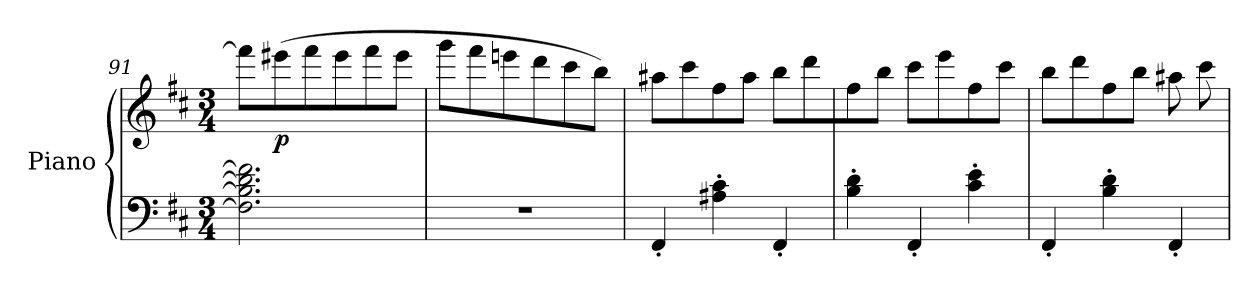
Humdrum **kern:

**kern	**kern	**dynam
*part1	*part1	*part1
*staff2	*staff1	*staff1/2
*I"Piano	*	*
*I'Pno	*	*
*clefF4	*clefG2	*
*k[f#c#]	*k[f#c#]	*
*D:	*D:	*
*M3/4	*M3/4	*
=91	=91	=91
2.F#\] 2.B\] 2.d\] 2.f#\]	8fff#\L]	.
!	!	!LO:DY:b
.	(8eee#X\	p
.	8fff#\	.
.	8eee#\	.
.	8fff#\	.
.	8eee#\J	.
=92	=92	=92
2.r	8ggg\L	.
.	8fff#\	.
.	8eeen\	.
.	8ddd\	.
.	8ccc#\	.
.	8bb\J)	.
=93	=93	=93
4FF#'/	8aa#X\L	.
.	8ccc#\	.
4A#X\' 4c#\'	8ff#\	.
.	8aa#\J	.
4FF#'/	8bb\L	.
.	8ddd\	.
=94	=94	=94
4B\' 4d\'	8ff#\	.
.	8bb\J	.
4FF#'/	8ccc#\L	.
.	8eee\	.
4c#\' 4e\'	8ff#\	.
.	8ccc#\J	.
=95	=95	=95
4FF#'/	8bb\L	.
.	8ddd\	.
4B\' 4d\'	8ff#\	.
.	8bb\J	.
4FF#'/	8aa#X\L	.
.	8ccc#\	.
=	=	=
*-	*-	*-
